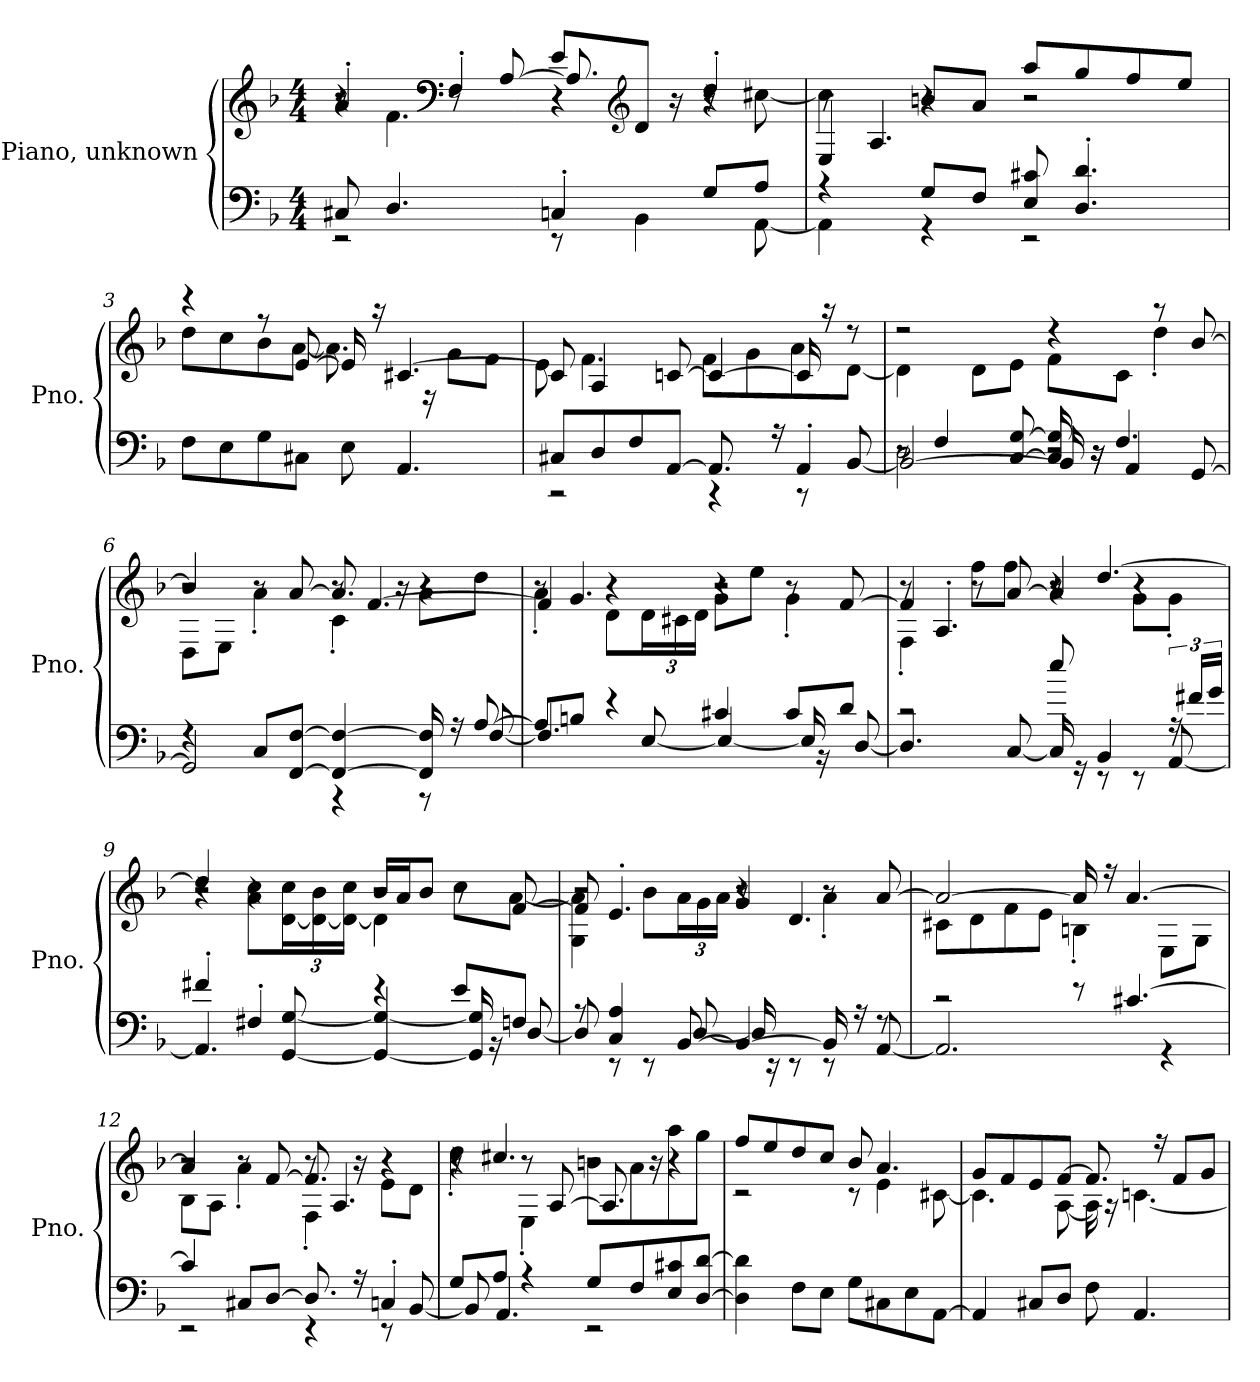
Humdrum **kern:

**kern	**kern
*part1	*part1
*staff2	*staff1
*I"Piano, unknown	*
*I'Pno.	*
*clefF4	*clefG2
*k[b-]	*k[b-]
*M4/4	*M4/4
*MM120	*MM120
=1	=1
*^	*^
*	*	*	*^
8C#X/	2r	4a'/	8r	4r
4.D/	.	.	4.f\	.
*	*	*clefF4	*	*
.	.	4F'/	.	8r
.	.	.	.	[8A/
4Cn'/	8r	8e/L	4r	8.A/]
*	*	*clefG2	*	*
.	4BB-\	8d/J	.	.
.	.	.	.	16r
8G/L	.	4dd'/	8r	4r
8A/J	[8AA\	.	[8cc#X\	.
=2	=2	=2	=2	=2
4r	4AA\]	4E'/	4cc#\]	8r
.	.	.	.	4.A/
8G/L	4r	8bn/L	4r	.
8F/J	.	8a/J	.	.
8E/ 8c#X/	2r	8aa/L	2r	2r
4.D/' 4.d/'	.	8gg/	.	.
.	.	8ff/	.	.
.	.	8ee/J	.	.
*v	*v	*	*	*
*	*	*v	*v
=3	=3	=3
8F\L	4r	8dd\L
8E\	.	8cc\
8G\	8r	8b-\
8C#X\J	[8e/	[8a\J
8E\	16e/]	8.a\]
.	16r	.
4.AA/	[4.c#X/	.
.	.	16r
.	.	8g\L
.	.	8f\J
!!LO:LB:g=z	!!
=4	=4	=4
*^	*	*
8C#X/L	2r	8c#/]	8e\
8D/	.	4A/	4.f\
8F/	.	.	.
[8AA/J	.	[8cn/	.
8.AA/]	4r	4c/_	8f\L
.	.	.	8g\
16r	.	.	.
4AA'/	8r	16c/]	8a\
.	.	16r	.
.	[8BB-/	8r	[8d\J
=5	=5	=5	=5
*	*^	*	*
8r	2D\	2BB-/_	2r	4d\]
4F/	.	.	.	.
.	.	.	.	8d\L
[8C/ [8G/	.	.	.	8e\J
16C/] 16G/]	2r	16BB-/]	4r	8f\L
16r	.	16r	.	.
4.F/	.	4AA/	.	8c\J
.	.	.	8r	4dd'\
.	.	[8GG/	[8b-/	.
*	*v	*v	*	*
=6	=6	=6	=6
*	*	*	*^
4r	2GG/]	4b-/]	8D\L	2r
.	.	.	8E\J	.
8C/L	.	8r	4a'\	.
[8FF/ [8F/J	.	[8a/	.	.
4FF/_ 4F/_	4r	8.a/]	4c'\	8r
.	.	.	.	[4.f/
.	.	16r	.	.
16FF/] 16F/]	8r	4r	8a\L	.
16r	.	.	.	.
[8A/	[8F/	.	8dd\J	.
!!LO:LB:g=z	!!	!!
=7	=7	=7	=7	=7
8A/L]	4.F/]	8r	4a'\	4f/]
8Bn/J	.	4.g/	.	.
4r	.	.	8d\L	4r
*	*	*	*Xbrackettup	*
.	[8E/	.	24d\L	.
.	.	.	24c#X\	.
.	.	.	24d\JJ	.
4c#X/	4E/_	4r	8g\L	2r
.	.	.	8ee\J	.
8c#/L	16E/]	8r	4g'\	.
.	16r	.	.	.
8d/J	[8D/	[8f/	.	.
=8	=8	=8	=8	=8
2r	4.D/]	4f/]	4F'\	8r
.	.	.	.	4.A'/
.	.	8r	8ff\L	.
.	[8C/	[8a/	8ff\J	.
8ee/	16C/]	4a/]	4r	8r
.	16r	.	.	.
4BB-/	8r	.	.	[4.dd/
.	8r	4r	8g\L	.
24r	[8AA/	.	8g'\J	.
24f#X/LL	.	.	.	.
24g/JJ	.	.	.	.
!!LO:LB:g=z	!!	!!
=9	=9	=9	=9	=9
4f#X'/	4.AA/]	2r	4r	4dd/]
4F#X'/	.	.	8a\ 8cc\L	4r
.	[8GG/ [8G/	.	[24d\ 24cc\L	.
.	.	.	24d\_ 24b-\	.
.	.	.	24d\_ 24cc\JJ	.
4r	4GG/_ 4G/_	16b-/LL	4d\]	2r
.	.	16a/J	.	.
.	.	8b-/J	.	.
8e/L	16GG/] 16G/]	8r	8cc\L	.
.	16r	.	.	.
8Fn/J	[8D/	[8f/	[8a\J	.
=10	=10	=10	=10	=10
8r	8D/]	8f/]	4G\ 4a\]	2r
4C/ 4A/	8r	4.e'/	.	.
.	8r	.	8b-\L	.
[8BB-/	[8D/	.	24a\L	.
.	.	.	24g\	.
.	.	.	24a\JJ	.
4BB-/_	16D/]	4g/	4r	8r
.	16r	.	.	.
.	8r	.	.	4.d/
16BB-/]	8r	8r	4a'\	.
16r	.	.	.	.
8r	[8AA/	[8a/	.	.
*	*	*	*v	*v
=11	=11	=11	=11
2r	2.AA/]	2a/_	8c#X\L
.	.	.	8d\
.	.	.	8f\
.	.	.	8e\J
8r	.	16a/]	4Bn'\
.	.	16r	.
[4.c#X/	.	[4.a/	.
.	4r	.	8E\L
.	.	.	8G\J
!!LO:LB:g=z
=12	=12	=12	=12
*	*	*	*^
4c#/]	2r	4a/]	8B-\L	2r
.	.	.	8A\J	.
8C#X/L	.	8r	4a'\	.
[8D/J	.	[8f/	.	.
8.D/]	4r	8.f/]	4F'\	8r
.	.	.	.	4.A/
16r	.	16r	.	.
4Cn'/	8r	4r	8e\L	.
.	[8BB-/	.	8d\J	.
=13	=13	=13	=13	=13
8G/L	8BB-/]	8r	4dd'\	4r
8A/J	4.AA/	4.cc#X/	.	.
4r	.	.	4E'\	8r
.	.	.	.	[8A/
8G/L	2r	2r	8bn\L	8.A/]
8F/	.	.	8a\	.
.	.	.	.	16r
8E/ 8c#X/	.	.	8aa\	4r
[8D/ [8d/J	.	.	8gg\J	.
*v	*v	*	*	*
*	*	*v	*v
=14	=14	=14
4D\] 4d\]	8ff/L	2r
.	8ee/	.
8F\L	8dd/	.
8E\J	8cc/J	.
8G\L	8b-/	8r
8C#X\	4.a/	4e\
8E\	.	.
[8AA\J	.	[8c#X\
!!LO:LB:g=z	!!
=15	=15	=15
4AA/]	8g/L	4.c#\]
.	8f/	.
8C#X/L	8e/	.
8D/J	[8f/J	[8A\
8F\	8.f/]	16A\]
.	.	16r
4.AA/	.	[4.cn\
.	16r	.
.	8f/L	.
.	8g/J	.
*	*v	*v
=	=
*-	*-
